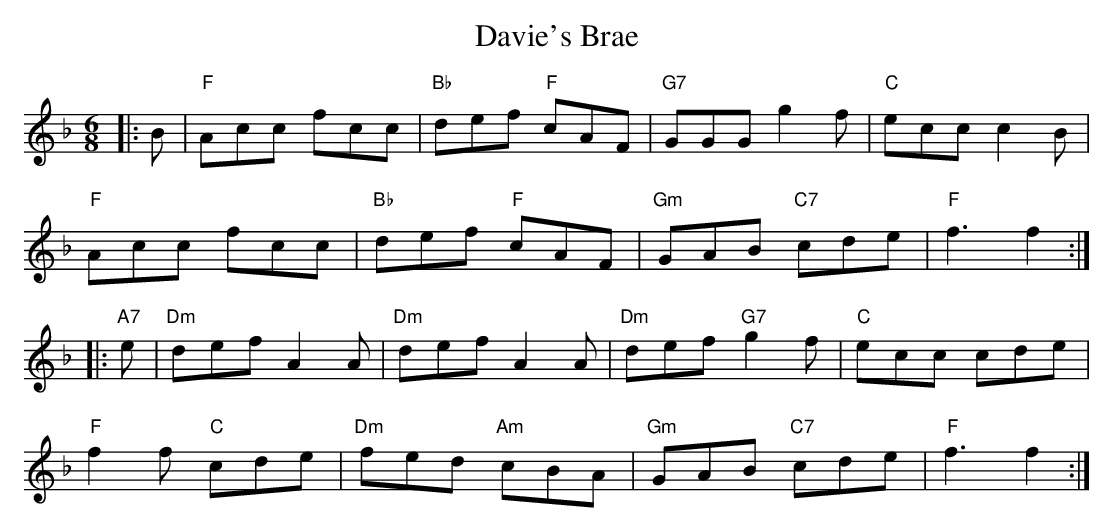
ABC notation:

X:1
T:Davie's Brae
M:6/8
K:F
|:B|"F"Acc fcc|"Bb"def "F"cAF|"G7"GGG g2f|"C"ecc c2B|
"F"Acc fcc|"Bb"def "F"cAF|"Gm"GAB "C7"cde|"F"f3 f2:|
|:"A7"e|"Dm"def A2A|"Dm"def A2A|"Dm"def "G7"g2f|"C"ecc cde|
"F"f2f "C"cde|"Dm"fed "Am"cBA|"Gm"GAB "C7"cde|"F"f3 f2:|
